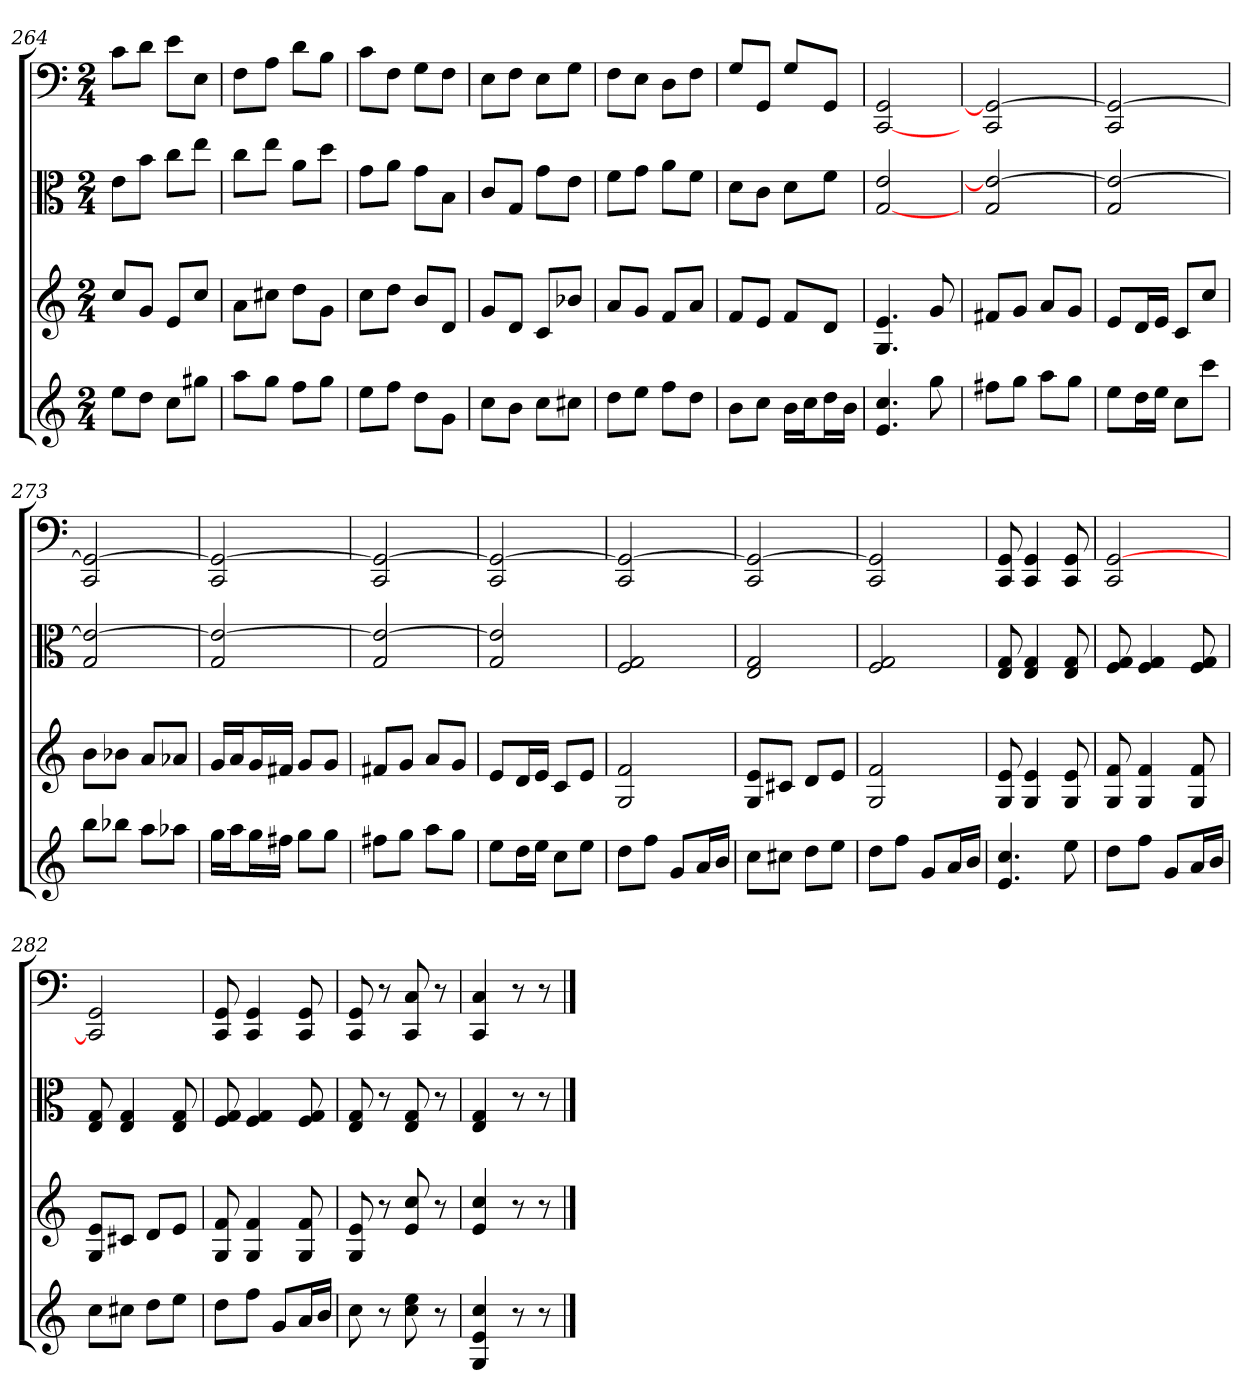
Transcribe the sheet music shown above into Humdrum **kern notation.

**kern	**kern	**kern	**kern
*part4	*part3	*part2	*part1
*staff4	*staff3	*staff2	*staff1
*	*	*clefC3	*clefF4
*k[]	*k[]	*k[]	*k[]
*C:	*C:	*C:	*C:
*M2/4	*M2/4	*M2/4	*M2/4
=264	=264	=264	=264
8eeL	8ccL	8e\L	8c\L
8ddJ	8gJ	8b\J	8d\J
8ccL	8eL	8cc\L	8e\L
8gg#XJ	8ccJ	8ee\J	8E\J
=265	=265	=265	=265
8aaL	8aL	8cc\L	8F\L
8ggJ	8cc#XJ	8ee\J	8A\J
8ffL	8ddL	8a\L	8d\L
8ggJ	8gJ	8dd\J	8B\J
=266	=266	=266	=266
8eeL	8ccL	8g\L	8c\L
8ffJ	8ddJ	8a\J	8F\J
8ddL	8bL	8g\L	8G\L
8gJ	8dJ	8B\J	8F\J
=267	=267	=267	=267
8ccL	8gL	8c/L	8E\L
8bJ	8dJ	8G/J	8F\J
8ccL	8cL	8g\L	8E\L
8cc#XJ	8b-XJ	8e\J	8G\J
=268	=268	=268	=268
8ddL	8aL	8f\L	8F\L
8eeJ	8gJ	8g\J	8E\J
8ffL	8fL	8a\L	8D\L
8ddJ	8aJ	8f\J	8F\J
=269	=269	=269	=269
8bL	8fL	8d\L	8G/L
8ccJ	8eJ	8c\J	8GG/J
16bLL	8fL	8d\L	8G/L
16ccJ	.	.	.
16ddL	8dJ	8f\J	8GG/J
16bJJ	.	.	.
=270	=270	=270	=270
4.e 4.cc	4.G 4.e	[2G 2e	[2CC 2GG
8gg	8g	.	.
=271	=271	=271	=271
8ff#XL	8f#XL	2G 2e_	2CC 2GG_
8ggJ	8gJ	.	.
8aaL	8aL	.	.
8ggJ	8gJ	.	.
=272	=272	=272	=272
8eeL	8eL	2G 2e_	2CC 2GG_
16ddL	16dL	.	.
16eeJJ	16eJJ	.	.
8ccL	8cL	.	.
8cccJ	8ccJ	.	.
=273	=273	=273	=273
8bbL	8bL	2G 2e_	2CC 2GG_
8bb-XJ	8b-XJ	.	.
8aaL	8aL	.	.
8aa-XJ	8a-XJ	.	.
=274	=274	=274	=274
16ggLL	16gLL	2G 2e_	2CC 2GG_
16aaJ	16aJ	.	.
16ggL	16gL	.	.
16ff#XJJ	16f#XJJ	.	.
8ggL	8gL	.	.
8ggJ	8gJ	.	.
=275	=275	=275	=275
8ff#XL	8f#XL	2G 2e_	2CC 2GG_
8ggJ	8gJ	.	.
8aaL	8aL	.	.
8ggJ	8gJ	.	.
=276	=276	=276	=276
8eeL	8eL	2G 2e]	2CC 2GG_
16ddL	16dL	.	.
16eeJJ	16eJJ	.	.
8ccL	8cL	.	.
8eeJ	8eJ	.	.
=277	=277	=277	=277
8ddL	2G 2f	2F 2G	2CC 2GG_
8ffJ	.	.	.
8gL	.	.	.
16aL	.	.	.
16bJJ	.	.	.
=278	=278	=278	=278
8ccL	8G 8eL	2E 2G	2CC 2GG_
8cc#XJ	8c#XJ	.	.
8ddL	8dL	.	.
8eeJ	8eJ	.	.
=279	=279	=279	=279
8ddL	2G 2f	2F 2G	2CC 2GG]
8ffJ	.	.	.
8gL	.	.	.
16aL	.	.	.
16bJJ	.	.	.
=280	=280	=280	=280
4.e 4.cc	8G 8e	8E 8G	8CC 8GG
.	4G 4e	4E 4G	4CC 4GG
8ee	8G 8e	8E 8G	8CC 8GG
=281	=281	=281	=281
8ddL	8G 8f	8F 8G	2CC [2GG
8ffJ	4G 4f	4F 4G	.
8gL	.	.	.
16aL	8G 8f	8F 8G	.
16bJJ	.	.	.
=282	=282	=282	=282
8ccL	8G 8eL	8E 8G	2CC] 2GG
8cc#XJ	8c#XJ	4E 4G	.
8ddL	8dL	.	.
8eeJ	8eJ	8E 8G	.
=283	=283	=283	=283
8ddL	8G 8f	8F 8G	8CC 8GG
8ffJ	4G 4f	4F 4G	4CC 4GG
8gL	.	.	.
16aL	8G 8f	8F 8G	8CC 8GG
16bJJ	.	.	.
=284	=284	=284	=284
8cc	8G 8e	8E 8G	8CC 8GG
8r	8r	8r	8r
8cc 8ee	8e 8cc	8E 8G	8CC 8C
8r	8r	8r	8r
=285	=285	=285	=285
4G 4e 4cc	4e 4cc	4E 4G	4CC 4C
8r	8r	8r	8r
8r	8r	8r	8r
==	==	==	==
*-	*-	*-	*-
